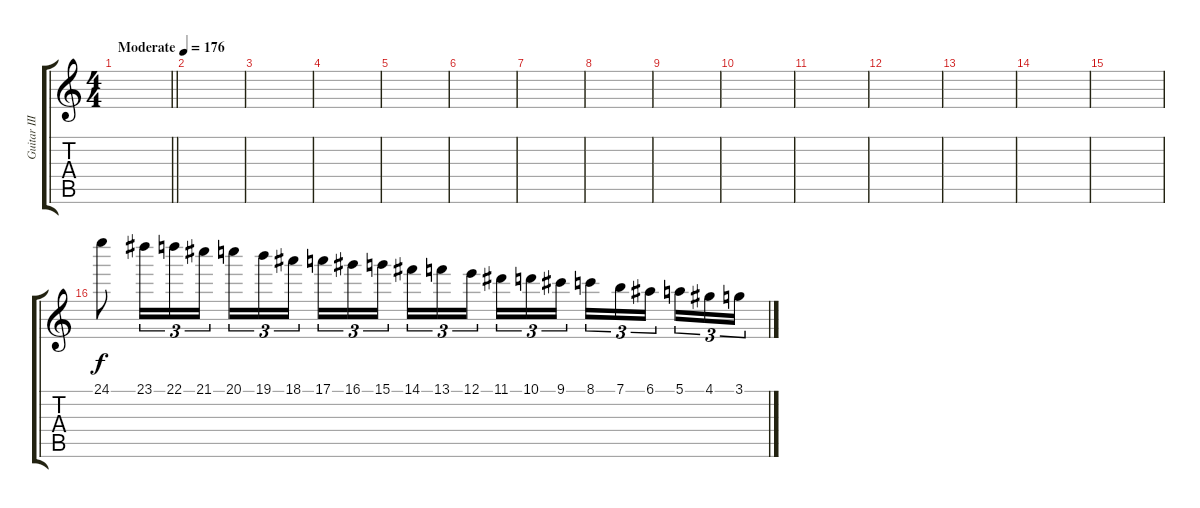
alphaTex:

\track ("Guitar III" "Guitar III") {instrument overdrivenguitar}
\staff {score tabs}
\tuning (E4 B3 G3 D3 A2 E2) {hide}
\ts (4 4)
\tempo (176 "Moderate")
\clef g2
\barLineRight lightlight
\ks c
|
|
|
|
|
|
|
|
|
|
|
|
|
|
|
24.1.8 23.1.16{tu (3 2)} 22.1.16{tu (3 2)} 21.1.16{tu (3 2)} 20.1.16{tu (3 2)} 19.1.16{tu (3 2)} 18.1.16{tu (3 2) beam splitsecondary} 17.1.16{tu (3 2)} 16.1.16{tu (3 2)} 15.1.16{tu (3 2)} 14.1.16{tu (3 2)} 13.1.16{tu (3 2)} 12.1.16{tu (3 2) beam splitsecondary} 11.1.16{tu (3 2)} 10.1.16{tu (3 2)} 9.1.16{tu (3 2)} 8.1.16{tu (3 2)} 7.1.16{tu (3 2)} 6.1.16{tu (3 2) beam splitsecondary} 5.1.16{tu (3 2)} 4.1.16{tu (3 2)} 3.1.16{tu (3 2)}
